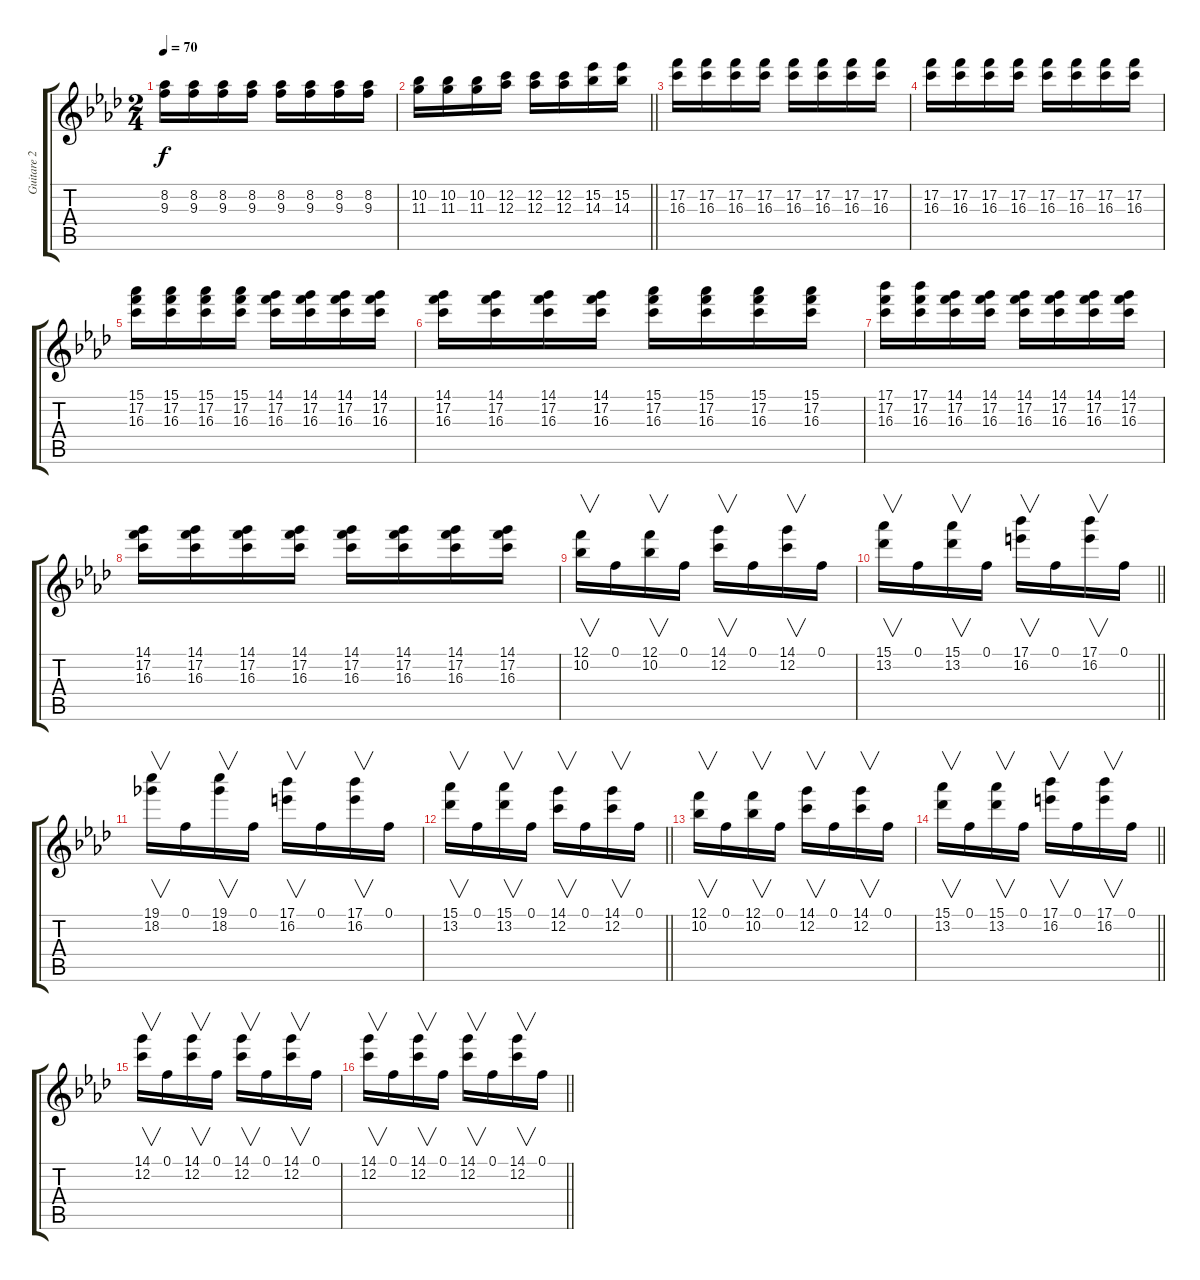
\track ("Guitare 2" "Guitare 2") {instrument acousticguitarsteel}
\staff {score tabs}
\tuning (F4 C4 Ab3 Eb3 Bb2 F2) {hide}
\ts (2 4)
\tempo 70
\clef g2
\ks fminor
(8.2 9.3).16{dy f volume 9 balance 12} (8.2 9.3).16 (8.2 9.3).16 (8.2 9.3).16 (8.2 9.3).16 (8.2 9.3).16 (8.2 9.3).16 (8.2 9.3).16 |
\barLineRight lightlight
(10.2 11.3).16 (10.2 11.3).16 (10.2 11.3).16 (12.2 12.3).16 (12.2 12.3).16 (12.2 12.3).16 (15.2 14.3).16 (15.2 14.3).16 |
(17.2 16.3).16 (17.2 16.3).16 (17.2 16.3).16 (17.2 16.3).16 (17.2 16.3).16 (17.2 16.3).16 (17.2 16.3).16 (17.2 16.3).16 |
(17.2 16.3).16 (17.2 16.3).16 (17.2 16.3).16 (17.2 16.3).16 (17.2 16.3).16 (17.2 16.3).16 (17.2 16.3).16 (17.2 16.3).16 |
(15.1 17.2 16.3).16 (15.1 17.2 16.3).16 (15.1 17.2 16.3).16 (15.1 17.2 16.3).16 (14.1 17.2 16.3).16 (14.1 17.2 16.3).16 (14.1 17.2 16.3).16 (14.1 17.2 16.3).16 |
(14.1 17.2 16.3).16 (14.1 17.2 16.3).16 (14.1 17.2 16.3).16 (14.1 17.2 16.3).16 (15.1 17.2 16.3).16 (15.1 17.2 16.3).16 (15.1 17.2 16.3).16 (15.1 17.2 16.3).16 |
(17.1 17.2 16.3).16 (17.1 17.2 16.3).16 (14.1 17.2 16.3).16 (14.1 17.2 16.3).16 (14.1 17.2 16.3).16 (14.1 17.2 16.3).16 (14.1 17.2 16.3).16 (14.1 17.2 16.3).16 |
(14.1 17.2 16.3).16 (14.1 17.2 16.3).16 (14.1 17.2 16.3).16 (14.1 17.2 16.3).16 (14.1 17.2 16.3).16 (14.1 17.2 16.3).16 (14.1 17.2 16.3).16 (14.1 17.2 16.3).16 |
(12.1 10.2).16{v} 0.1.16 (12.1 10.2).16{v} 0.1.16 (14.1 12.2).16{v} 0.1.16 (14.1 12.2).16{v} 0.1.16 |
\barLineRight lightlight
(15.1 13.2).16{v} 0.1.16 (15.1 13.2).16{v} 0.1.16 (17.1 16.2).16{v} 0.1.16 (17.1 16.2).16{v} 0.1.16 |
(19.1 18.2).16{v} 0.1.16 (19.1 18.2).16{v} 0.1.16 (17.1 16.2).16{v} 0.1.16 (17.1 16.2).16{v} 0.1.16 |
\barLineRight lightlight
(15.1 13.2).16{v} 0.1.16 (15.1 13.2).16{v} 0.1.16 (14.1 12.2).16{v} 0.1.16 (14.1 12.2).16{v} 0.1.16 |
(12.1 10.2).16{v} 0.1.16 (12.1 10.2).16{v} 0.1.16 (14.1 12.2).16{v} 0.1.16 (14.1 12.2).16{v} 0.1.16 |
\barLineRight lightlight
(15.1 13.2).16{v} 0.1.16 (15.1 13.2).16{v} 0.1.16 (17.1 16.2).16{v} 0.1.16 (17.1 16.2).16{v} 0.1.16 |
(14.1 12.2).16{v} 0.1.16 (14.1 12.2).16{v} 0.1.16 (14.1 12.2).16{v} 0.1.16 (14.1 12.2).16{v} 0.1.16 |
\barLineRight lightlight
(14.1 12.2).16{v} 0.1.16 (14.1 12.2).16{v} 0.1.16 (14.1 12.2).16{v} 0.1.16 (14.1 12.2).16{v} 0.1.16
